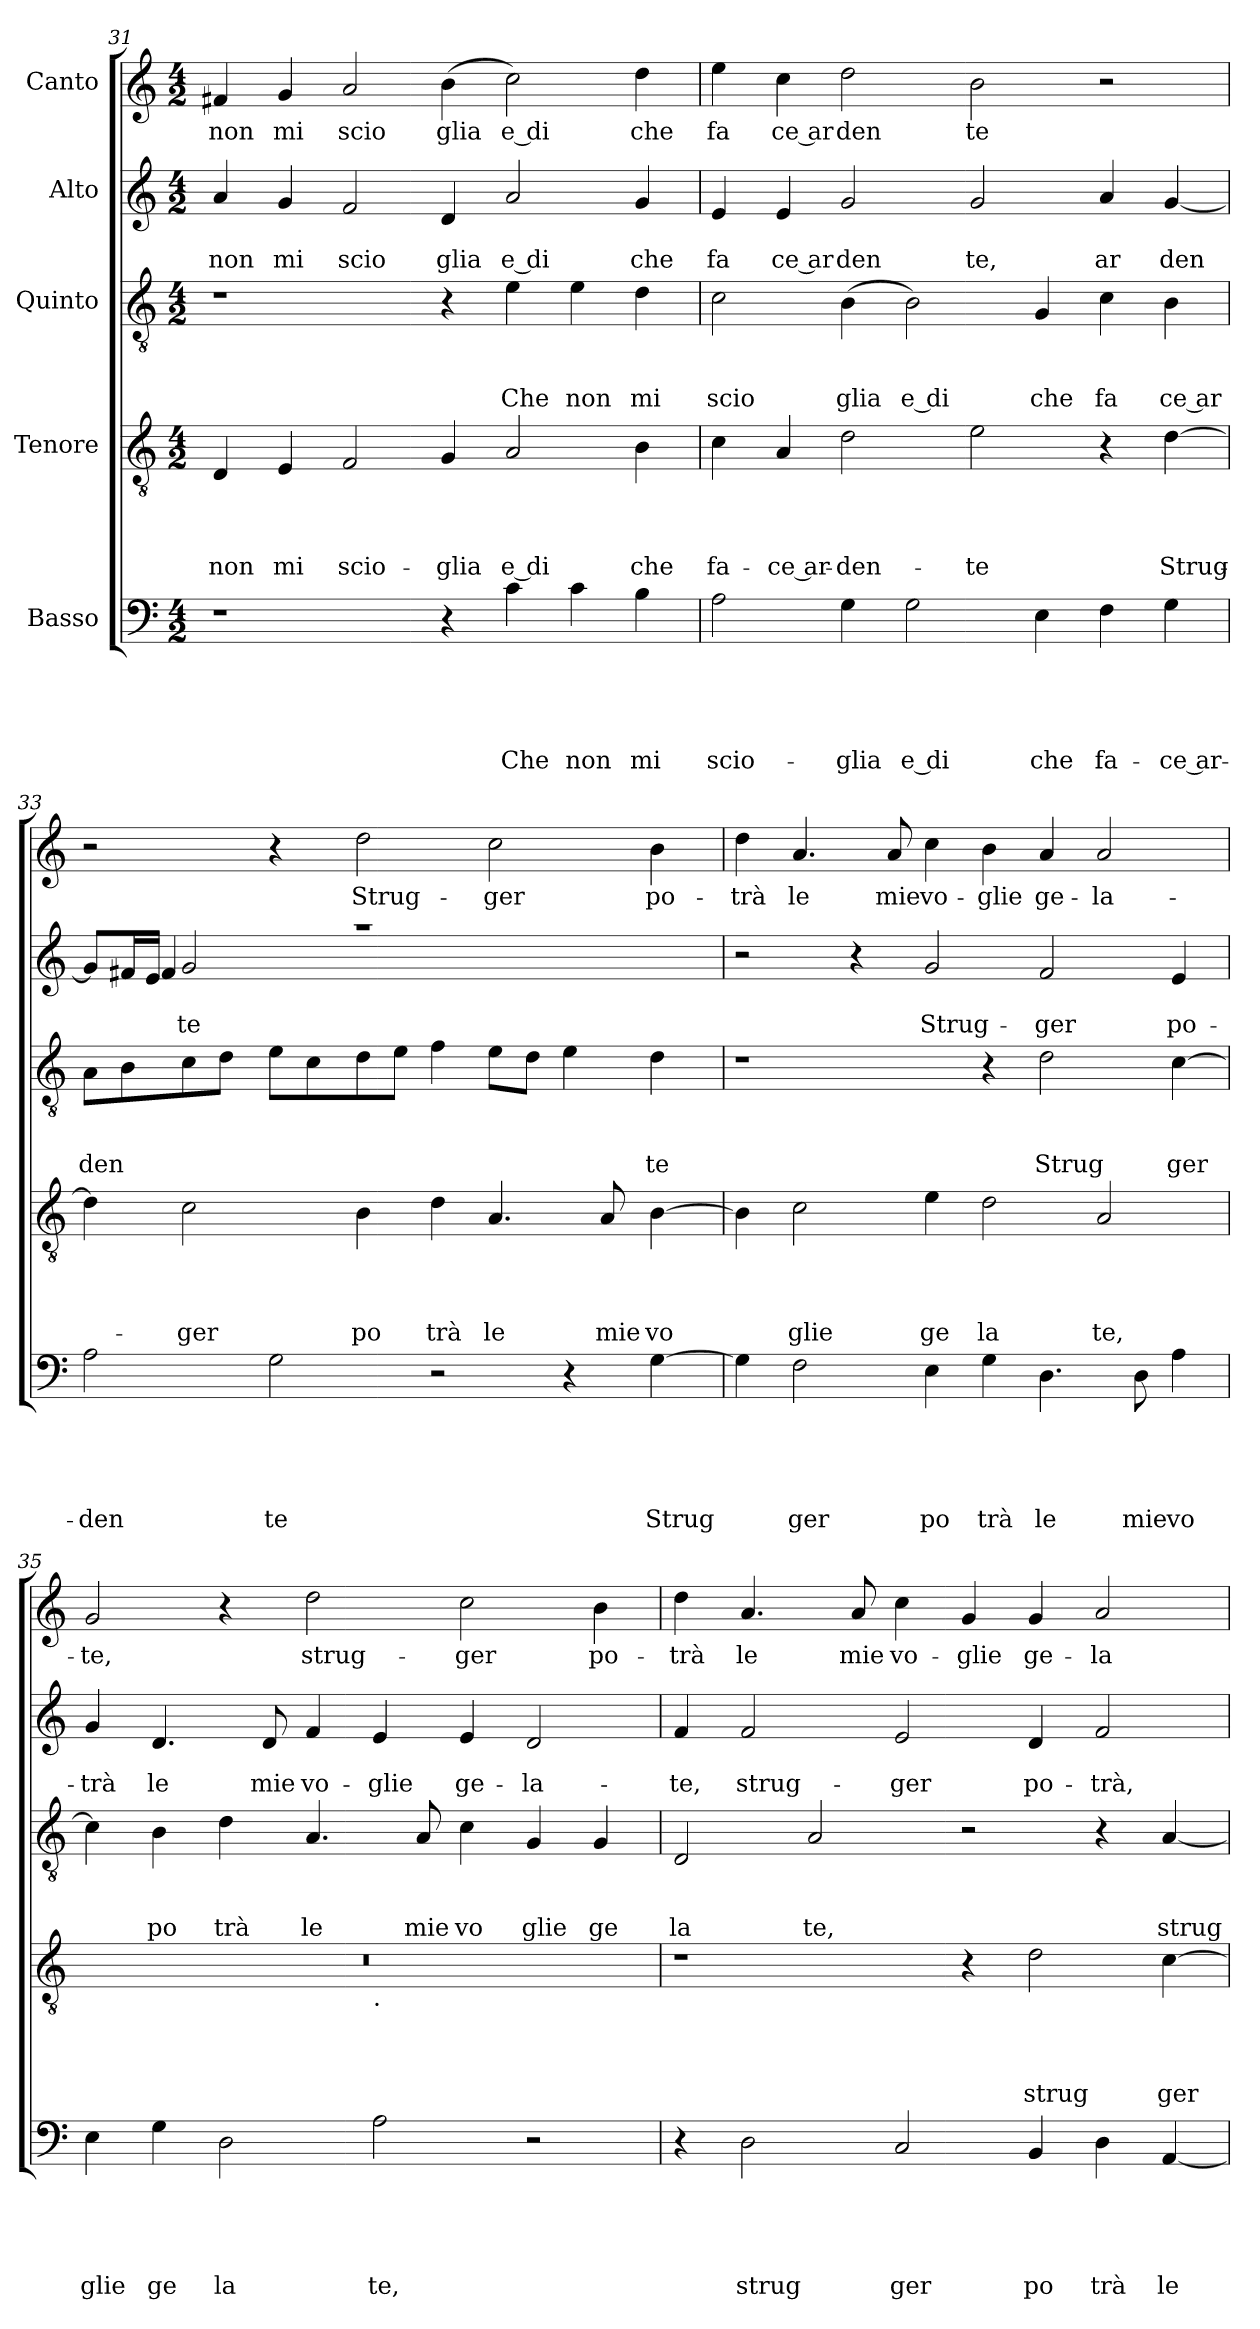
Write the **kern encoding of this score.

**kern	**text	**text	**text	**text	**text	**kern	**text	**text	**text	**text	**kern	**text	**text	**text	**kern	**text	**text	**kern	**text
*part5	*part5	*part5	*part5	*part5	*part5	*part4	*part4	*part4	*part4	*part4	*part3	*part3	*part3	*part3	*part2	*part2	*part2	*part1	*part1
*staff5	*staff5	*staff5	*staff5	*staff5	*staff5	*staff4	*staff4	*staff4	*staff4	*staff4	*staff3	*staff3	*staff3	*staff3	*staff2	*staff2	*staff2	*staff1	*staff1
*I"Basso	*	*	*	*	*	*I"Tenore	*	*	*	*	*I"Quinto	*	*	*	*I"Alto	*	*	*I"Canto	*
*clefF4	*	*	*	*	*	*clefGv2	*	*	*	*	*clefGv2	*	*	*	*clefG2	*	*	*clefG2	*
*k[]	*	*	*	*	*	*k[]	*	*	*	*	*k[]	*	*	*	*k[]	*	*	*k[]	*
*C:	*	*	*	*	*	*C:	*	*	*	*	*C:	*	*	*	*C:	*	*	*C:	*
*M4/2	*	*	*	*	*	*M4/2	*	*	*	*	*M4/2	*	*	*	*M4/2	*	*	*M4/2	*
=31	=31	=31	=31	=31	=31	=31	=31	=31	=31	=31	=31	=31	=31	=31	=31	=31	=31	=31	=31
!	!	!	!	!	!	!	!	!	!	!LO:LY:b	!	!	!	!	!	!	!LO:LY:b	!	!LO:LY:b
1r	.	.	.	.	.	4D/	.	.	.	non	1r	.	.	.	4a/	.	non	4f#X/	non
!	!	!	!	!	!	!	!	!	!	!LO:LY:b	!	!	!	!	!	!	!LO:LY:b	!	!LO:LY:b
.	.	.	.	.	.	4E/	.	.	.	mi	.	.	.	.	4g/	.	mi	4g/	mi
!	!	!	!	!	!	!	!	!	!	!LO:LY:b	!	!	!	!	!	!	!LO:LY:b	!	!LO:LY:b
.	.	.	.	.	.	2F/	.	.	.	scio-	.	.	.	.	2f/	.	scio	2a/	scio
!	!	!	!	!	!	!	!	!	!	!LO:LY:b	!	!	!	!	!	!	!LO:LY:b	!	!LO:LY:b
4r	.	.	.	.	.	4G/	.	.	.	-glia	4r	.	.	.	4d/	.	glia	(<4b\	glia
!	!	!	!	!	!LO:LY:b	!	!	!	!	!LO:LY:b:rj	!	!	!	!LO:LY:b	!	!	!LO:LY:b:rj	!	!LO:LY:b:rj
(4c\	.	.	.	.	Che	2A/	.	.	.	e di	4e\	.	.	Che	2a/	.	e di	2cc\)	e di
!	!	!	!	!	!LO:LY:b	!	!	!	!	!	!	!	!	!LO:LY:b	!	!	!	!	!
4c\	.	.	.	.	non	.	.	.	.	.	4e\	.	.	non	.	.	.	.	.
!	!	!	!	!	!LO:LY:b	!	!	!	!	!LO:LY:b	!	!	!	!LO:LY:b	!	!	!LO:LY:b	!	!LO:LY:b
4B\	.	.	.	.	mi	4B\	.	.	.	che	4d\	.	.	mi	4g/	.	che	4dd\	che
=32	=32	=32	=32	=32	=32	=32	=32	=32	=32	=32	=32	=32	=32	=32	=32	=32	=32	=32	=32
!	!	!	!	!	!LO:LY:b	!	!	!	!	!LO:LY:b	!	!	!	!LO:LY:b	!	!	!LO:LY:b	!	!LO:LY:b
2A\	.	.	.	.	scio-	4c\	.	.	.	fa-	2c\	.	.	scio	4e/	.	fa	4ee\	fa
!	!	!	!	!	!	!	!	!	!	!LO:LY:b:rj	!	!	!	!	!	!	!LO:LY:b:rj	!	!LO:LY:b:rj
.	.	.	.	.	.	4A/	.	.	.	-ce ar-	.	.	.	.	4e/	.	ce ar	4cc\	ce ar
!	!	!	!	!	!LO:LY:b	!	!	!	!	!LO:LY:b	!	!	!	!LO:LY:b	!	!	!LO:LY:b	!	!LO:LY:b
4G\	.	.	.	.	-glia	2d\	.	.	.	-den-	(<4B\	.	.	glia	2g/	.	den	2dd\	den
!	!	!	!	!	!LO:LY:b:rj	!	!	!	!	!	!	!	!	!LO:LY:b:rj	!	!	!	!	!
2G\	.	.	.	.	e di	.	.	.	.	.	2B\)	.	.	e di	.	.	.	.	.
!	!	!	!	!	!	!	!	!	!	!LO:LY:b	!	!	!	!	!	!	!LO:LY:b	!	!LO:LY:b
.	.	.	.	.	.	2e\	.	.	.	-te	.	.	.	.	2g/	.	te,	2b\	te
!	!	!	!	!	!LO:LY:b	!	!	!	!	!	!	!	!	!LO:LY:b	!	!	!	!	!
4E\	.	.	.	.	che	.	.	.	.	.	4G/	.	.	che	.	.	.	.	.
!	!	!	!	!	!LO:LY:b	!	!	!	!	!	!	!	!	!LO:LY:b	!	!	!LO:LY:b	!	!
4F\	.	.	.	.	fa-	4r	.	.	.	.	4c\	.	.	fa	4a/	.	ar	2r	.
!	!	!	!	!	!LO:LY:b:rj	!	!	!	!	!LO:LY:b	!	!	!	!LO:LY:b:rj	!	!	!LO:LY:b	!	!
4G\	.	.	.	.	-ce ar-	[<4d\	.	.	.	Strug-	4B\	.	.	ce ar	[<4g/	.	den	.	.
!!LO:LB:g=z
=33	=33	=33	=33	=33	=33	=33	=33	=33	=33	=33	=33	=33	=33	=33	=33	=33	=33	=33	=33
!	!	!	!	!	!LO:LY:b	!	!	!	!	!	!	!	!	!LO:LY:b	!	!	!	!	!
*	*	*	*	*	*	*	*	*	*	*	*	*	*	*	*^	*	*	*	*
2A\	.	.	.	.	-den	4d\]	.	.	.	.	8A\L	.	.	den	8g/L]	8.ryy	.	.	2r	.
.	.	.	.	.	.	.	.	.	.	.	8B\	.	.	.	16f#X/L	.	.	.	.	.
.	.	.	.	.	.	.	.	.	.	.	.	.	.	.	16e/JJ	4f#/	.	.	.	.
!	!	!	!	!	!	!	!	!	!	!LO:LY:b	!	!	!	!	!	!	!	!LO:LY:b	!	!
.	.	.	.	.	.	2c\	.	.	.	-ger	8c\	.	.	.	2g/	.	.	te	.	.
.	.	.	.	.	.	.	.	.	.	.	8d\J	.	.	.	.	.	.	.	.	.
.	.	.	.	.	.	.	.	.	.	.	.	.	.	.	.	4ryy	.	.	.	.
!	!	!	!	!	!LO:LY:b	!	!	!	!	!	!	!	!	!	!	!	!	!	!	!
2G\	.	.	.	.	te	.	.	.	.	.	8e\L	.	.	.	.	.	.	.	4r	.
.	.	.	.	.	.	.	.	.	.	.	8c\	.	.	.	.	.	.	.	.	.
.	.	.	.	.	.	.	.	.	.	.	.	.	.	.	.	1ryy	.	.	.	.
!	!	!	!	!	!	!	!	!	!	!LO:LY:b	!	!	!	!	!	!	!	!	!	!LO:LY:b
.	.	.	.	.	.	4B\	.	.	.	po	8d\	.	.	.	1raa	.	.	.	2dd\	Strug-
.	.	.	.	.	.	.	.	.	.	.	8e\J	.	.	.	.	.	.	.	.	.
!	!	!	!	!	!	!	!	!	!	!LO:LY:b	!	!	!	!	!	!	!	!	!	!
2r	.	.	.	.	.	4d\	.	.	.	trà	4f\	.	.	.	.	.	.	.	.	.
!	!	!	!	!	!	!	!	!	!	!LO:LY:b	!	!	!	!	!	!	!	!	!	!LO:LY:b
.	.	.	.	.	.	4.A/	.	.	.	le	8e\L	.	.	.	.	.	.	.	2cc\	-ger
.	.	.	.	.	.	.	.	.	.	.	8d\J	.	.	.	.	.	.	.	.	.
4r	.	.	.	.	.	.	.	.	.	.	4e\	.	.	.	.	.	.	.	.	.
!	!	!	!	!	!	!	!	!	!	!LO:LY:b	!	!	!	!	!	!	!	!	!	!
.	.	.	.	.	.	8A/	.	.	.	mie	.	.	.	.	.	.	.	.	.	.
.	.	.	.	.	.	.	.	.	.	.	.	.	.	.	.	4ryy	.	.	.	.
!	!	!	!	!	!LO:LY:b	!	!	!	!	!LO:LY:b	!	!	!	!LO:LY:b	!	!	!	!	!	!LO:LY:b
[>4G\	.	.	.	.	Strug	[>4B\	.	.	.	vo	4d\	.	.	te	4ryy	.	.	.	4b\	po-
.	.	.	.	.	.	.	.	.	.	.	.	.	.	.	.	16ryy	.	.	.	.
=34	=34	=34	=34	=34	=34	=34	=34	=34	=34	=34	=34	=34	=34	=34	=34	=34	=34	=34	=34	=34
!	!	!	!	!	!	!	!	!	!	!	!	!	!	!	!	!	!	!	!	!LO:LY:b
*	*	*	*	*	*	*	*	*	*	*	*	*	*	*	*v	*v	*	*	*	*
4G\]	.	.	.	.	.	4B\]	.	.	.	.	1r	.	.	.	2r	.	.	4dd\	-trà
!	!	!	!	!	!LO:LY:b	!	!	!	!	!LO:LY:b	!	!	!	!	!	!	!	!	!LO:LY:b
2F\	.	.	.	.	ger	2c\	.	.	.	glie	.	.	.	.	.	.	.	4.a/	le
.	.	.	.	.	.	.	.	.	.	.	.	.	.	.	4r	.	.	.	.
!	!	!	!	!	!	!	!	!	!	!	!	!	!	!	!	!	!	!	!LO:LY:b
.	.	.	.	.	.	.	.	.	.	.	.	.	.	.	.	.	.	8a/	mie
!	!	!	!	!	!LO:LY:b	!	!	!	!	!LO:LY:b	!	!	!	!	!	!	!LO:LY:b	!	!LO:LY:b
4E\	.	.	.	.	po	4e\	.	.	.	ge	.	.	.	.	2g/	.	Strug-	4cc\	vo-
!	!	!	!	!	!LO:LY:b	!	!	!	!	!LO:LY:b	!	!	!	!	!	!	!	!	!LO:LY:b
4G\	.	.	.	.	trà	2d\	.	.	.	la	4r	.	.	.	.	.	.	4b\	-glie
!	!	!	!	!	!LO:LY:b	!	!	!	!	!	!	!	!	!LO:LY:b	!	!	!LO:LY:b	!	!LO:LY:b
4.D\	.	.	.	.	le	.	.	.	.	.	2d\	.	.	Strug	2f/	.	-ger	4a/	ge-
!	!	!	!	!	!	!	!	!	!	!LO:LY:b	!	!	!	!	!	!	!	!	!LO:LY:b
.	.	.	.	.	.	2A/	.	.	.	te,	.	.	.	.	.	.	.	2a/	-la-
!	!	!	!	!	!LO:LY:b	!	!	!	!	!	!	!	!	!	!	!	!	!	!
8D\	.	.	.	.	mie	.	.	.	.	.	.	.	.	.	.	.	.	.	.
!	!	!	!	!	!LO:LY:b	!	!	!	!	!	!	!	!	!LO:LY:b	!	!	!LO:LY:b	!	!
4A\	.	.	.	.	vo	.	.	.	.	.	[>4c\	.	.	ger	4e/	.	po-	.	.
=35	=35	=35	=35	=35	=35	=35	=35	=35	=35	=35	=35	=35	=35	=35	=35	=35	=35	=35	=35
!	!	!	!	!	!LO:LY:b	!	!	!	!	!	!	!	!	!	!	!	!LO:LY:b	!	!LO:LY:b
*	*	*	*	*	*	*^	*	*	*	*	*	*	*	*	*	*	*	*	*
4E\	.	.	.	.	glie	0r	1ryy	.	.	.	.	4c\]	.	.	.	4g/	.	-trà	2g/	-te,
!	!	!	!	!	!LO:LY:b	!	!	!	!	!	!	!	!	!	!LO:LY:b	!	!	!LO:LY:b	!	!
4G\	.	.	.	.	ge	.	.	.	.	.	.	4B\	.	.	po	4.d/	.	le	.	.
!	!	!	!	!	!LO:LY:b	!	!	!	!	!	!	!	!	!	!LO:LY:b	!	!	!	!	!
2D\	.	.	.	.	la	.	.	.	.	.	.	4d\	.	.	trà	.	.	.	4r	.
!	!	!	!	!	!	!	!	!	!	!	!	!	!	!	!	!	!	!LO:LY:b	!	!
.	.	.	.	.	.	.	.	.	.	.	.	.	.	.	.	8d/	.	mie	.	.
!	!	!	!	!	!	!	!	!	!	!	!	!	!	!	!LO:LY:b	!	!	!LO:LY:b	!	!LO:LY:b
.	.	.	.	.	.	.	.	.	.	.	.	4.A/	.	.	le	4f/	.	vo-	2dd\	strug-
!	!	!	!	!	!	!	!LO:TX:b:t=.	!	!	!	!	!	!	!	!	!	!	!	!	!
!	!	!	!	!	!LO:LY:b	!	!	!	!	!	!	!	!	!	!	!	!	!LO:LY:b	!	!
2A\	.	.	.	.	te,	.	1ryy	.	.	.	.	.	.	.	.	4e/	.	-glie	.	.
!	!	!	!	!	!	!	!	!	!	!	!	!	!	!	!LO:LY:b	!	!	!	!	!
.	.	.	.	.	.	.	.	.	.	.	.	8A/	.	.	mie	.	.	.	.	.
!	!	!	!	!	!	!	!	!	!	!	!	!	!	!	!LO:LY:b	!	!	!LO:LY:b	!	!LO:LY:b
.	.	.	.	.	.	.	.	.	.	.	.	4c\	.	.	vo	4e/	.	ge-	2cc\	-ger
!	!	!	!	!	!	!	!	!	!	!	!	!	!	!	!LO:LY:b	!	!	!LO:LY:b	!	!
2r	.	.	.	.	.	.	.	.	.	.	.	4G/	.	.	glie	2d/	.	-la-	.	.
!	!	!	!	!	!	!	!	!	!	!	!	!	!	!	!LO:LY:b	!	!	!	!	!LO:LY:b
.	.	.	.	.	.	.	.	.	.	.	.	4G/	.	.	ge	.	.	.	4b\	po-
=36	=36	=36	=36	=36	=36	=36	=36	=36	=36	=36	=36	=36	=36	=36	=36	=36	=36	=36	=36	=36
!	!	!	!	!	!	!	!	!	!	!	!	!	!	!	!LO:LY:b	!	!	!LO:LY:b	!	!LO:LY:b
*	*	*	*	*	*	*v	*v	*	*	*	*	*	*	*	*	*	*	*	*	*
4r	.	.	.	.	.	1r	.	.	.	.	2D/	.	.	la	4f/	.	-te,	4dd\	-trà
!	!	!	!	!	!LO:LY:b	!	!	!	!	!	!	!	!	!	!	!	!LO:LY:b	!	!LO:LY:b
2D\	.	.	.	.	strug	.	.	.	.	.	.	.	.	.	2f/	.	strug-	4.a/	le
!	!	!	!	!	!	!	!	!	!	!	!	!	!	!LO:LY:b	!	!	!	!	!
.	.	.	.	.	.	.	.	.	.	.	2A/	.	.	te,	.	.	.	.	.
!	!	!	!	!	!	!	!	!	!	!	!	!	!	!	!	!	!	!	!LO:LY:b
.	.	.	.	.	.	.	.	.	.	.	.	.	.	.	.	.	.	8a/	mie
!	!	!	!	!	!LO:LY:b	!	!	!	!	!	!	!	!	!	!	!	!LO:LY:b	!	!LO:LY:b
2C/	.	.	.	.	ger	.	.	.	.	.	.	.	.	.	2e/	.	-ger	4cc\	vo-
!	!	!	!	!	!	!	!	!	!	!	!	!	!	!	!	!	!	!	!LO:LY:b
.	.	.	.	.	.	4r	.	.	.	.	2r	.	.	.	.	.	.	4g/	-glie
!	!	!	!	!	!LO:LY:b	!	!	!	!	!LO:LY:b	!	!	!	!	!	!	!LO:LY:b	!	!LO:LY:b
4BB/	.	.	.	.	po	2d\	.	.	.	strug	.	.	.	.	4d/	.	po-	4g/	ge-
!	!	!	!	!	!LO:LY:b	!	!	!	!	!	!	!	!	!	!	!	!LO:LY:b	!	!LO:LY:b
4D\	.	.	.	.	trà	.	.	.	.	.	4r	.	.	.	2f/	.	-trà,	2a/	-la-
!	!	!	!	!	!LO:LY:b	!	!	!	!	!LO:LY:b	!	!	!	!LO:LY:b	!	!	!	!	!
[<4AA/	.	.	.	.	le	[<4c\	.	.	.	ger	[<4A/	.	.	strug	.	.	.	.	.
=	=	=	=	=	=	=	=	=	=	=	=	=	=	=	=	=	=	=	=
*-	*-	*-	*-	*-	*-	*-	*-	*-	*-	*-	*-	*-	*-	*-	*-	*-	*-	*-	*-
